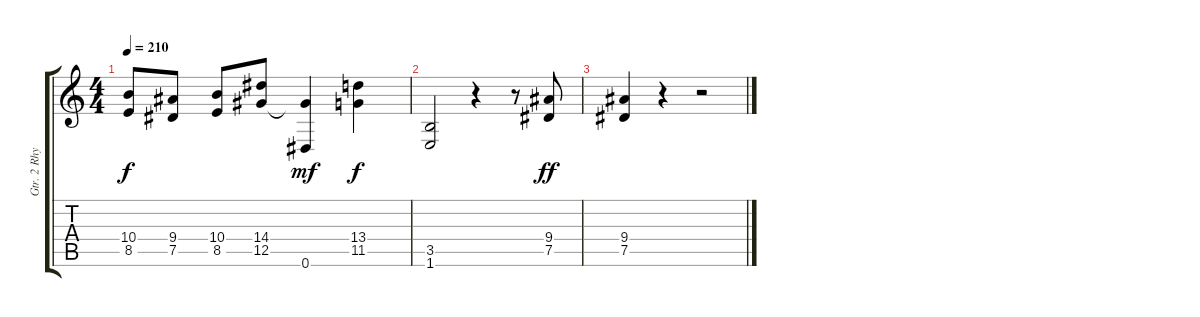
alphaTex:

\track ("Gtr. 2 Rhytm" "Gtr. 2 Rhy") {instrument overdrivenguitar}
\staff {score tabs}
\tuning (Eb4 Bb3 Gb3 Db3 Ab2 Eb2) {hide}
\ts (4 4)
\tempo 210
\clef g2
\ks c
(10.4 8.5).8{dy f} (9.4 7.5).8 (10.4 8.5).8 (14.4 12.5).8 (12.5{t} 0.6{t}).4{dy mf} (13.4 11.5).4{dy f} |
(3.5 1.6).2 r.4 r.8 (9.4 7.5).8{dy ff} |
(9.4 7.5).4 r.4 r.2
